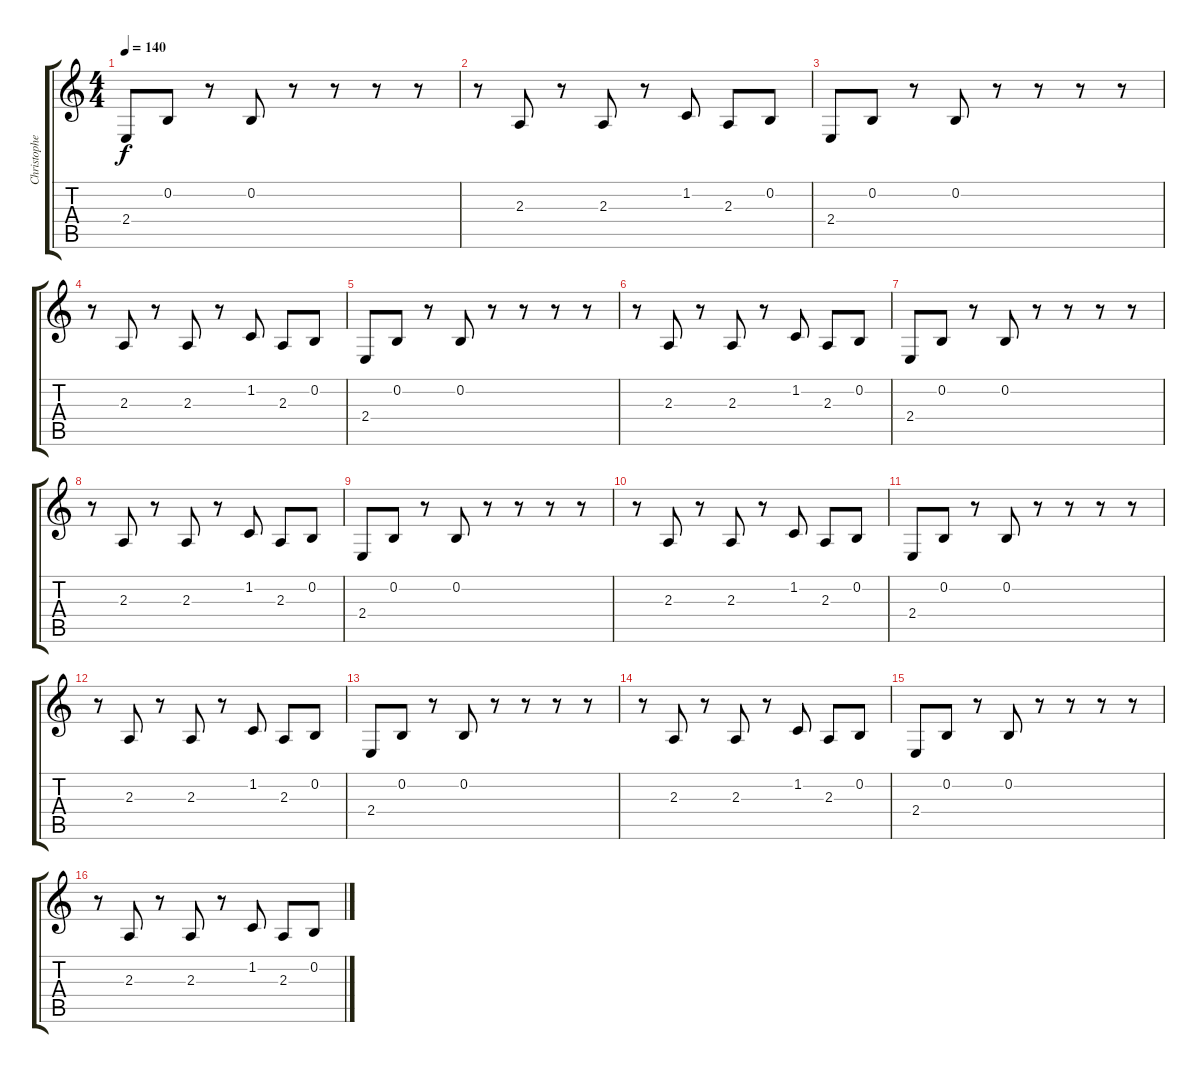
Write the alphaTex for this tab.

\track ("Christopher Lawrence " "Christophe") {instrument lead2sawtooth}
\staff {score tabs}
\tuning (E4 B3 G3 D3 A2 E2) {hide}
\ts (4 4)
\tempo 140
\clef g2
\ks c
2.4.8{dy f} 0.2.8 r.8 0.2.8 r.8 r.8 r.8 r.8 |
r.8 2.3.8 r.8 2.3.8 r.8 1.2.8 2.3.8 0.2.8 |
2.4.8 0.2.8 r.8 0.2.8 r.8 r.8 r.8 r.8 |
r.8 2.3.8 r.8 2.3.8 r.8 1.2.8 2.3.8 0.2.8 |
2.4.8 0.2.8 r.8 0.2.8 r.8 r.8 r.8 r.8 |
r.8 2.3.8 r.8 2.3.8 r.8 1.2.8 2.3.8 0.2.8 |
2.4.8 0.2.8 r.8 0.2.8 r.8 r.8 r.8 r.8 |
r.8 2.3.8 r.8 2.3.8 r.8 1.2.8 2.3.8 0.2.8 |
2.4.8 0.2.8 r.8 0.2.8 r.8 r.8 r.8 r.8 |
r.8 2.3.8 r.8 2.3.8 r.8 1.2.8 2.3.8 0.2.8 |
2.4.8 0.2.8 r.8 0.2.8 r.8 r.8 r.8 r.8 |
r.8 2.3.8 r.8 2.3.8 r.8 1.2.8 2.3.8 0.2.8 |
2.4.8 0.2.8 r.8 0.2.8 r.8 r.8 r.8 r.8 |
r.8 2.3.8 r.8 2.3.8 r.8 1.2.8 2.3.8 0.2.8 |
2.4.8 0.2.8 r.8 0.2.8 r.8 r.8 r.8 r.8 |
r.8 2.3.8 r.8 2.3.8 r.8 1.2.8 2.3.8 0.2.8
